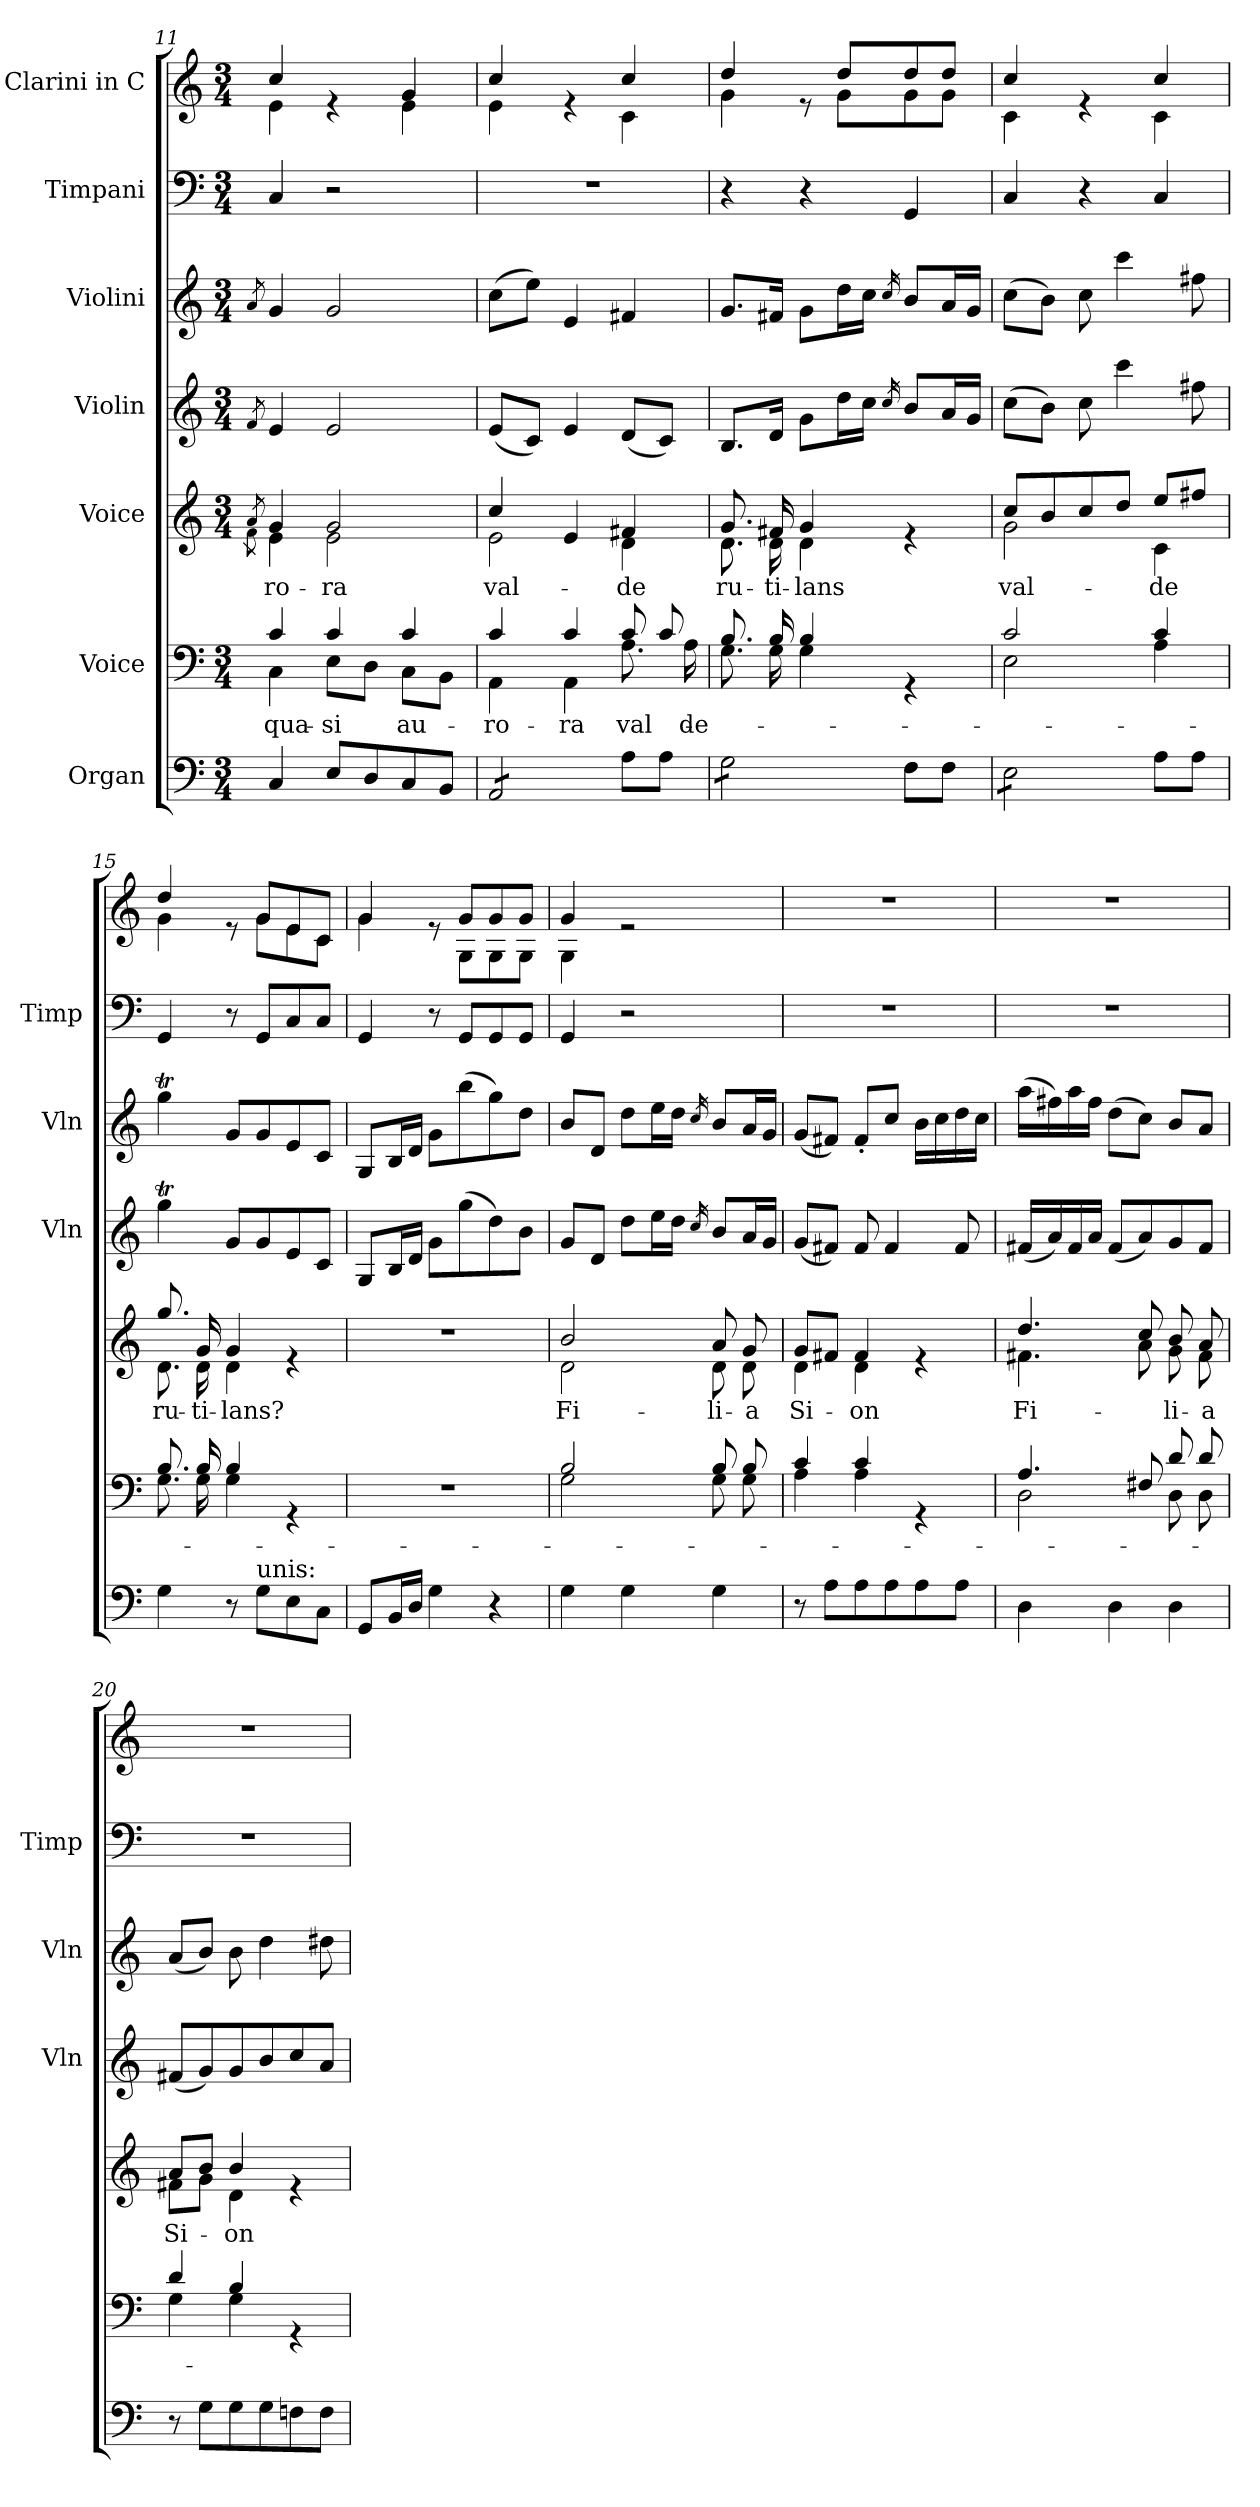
**kern	**kern	**text	**kern	**text	**kern	**kern	**kern	**kern
*part7	*part6	*part6	*part5	*part5	*part4	*part3	*part2	*part1
*staff7	*staff6	*staff6	*staff5	*staff5	*staff4	*staff3	*staff2	*staff1
*I"Organ	*I"Voice	*	*I"Voice	*	*I"Violin	*I"Violini	*I"Timpani	*I"Clarini in C
*	*	*	*	*	*I'Vln	*I'Vln	*I'Timp	*
*clefF4	*clefF4	*	*clefG2	*	*clefG2	*clefG2	*clefF4	*clefG2
*k[]	*k[]	*	*k[]	*	*k[]	*k[]	*k[]	*k[]
*M3/4	*M3/4	*	*M3/4	*	*M3/4	*M3/4	*M3/4	*M3/4
=11	=11	=11	=11	=11	=11	=11	=11	=11
*	*	*	*^	*	*	*	*	*
.	.	.	8qa/	8qf\	.	8qf/	8qa/	.	.
*	*^	*	*	*	*	*	*	*	*
!	!	!	!LO:LY:b	!	!	!LO:LY:b	!	!	!	!
*	*	*	*	*	*	*	*	*	*	*^
4C/	4c/	4C\	qua-	4g/	4e\	-ro-	4e/	4g/	4C/	4cc/	4e\
!	!	!	!LO:LY:b	!	!	!LO:LY:b	!	!	!	!	!
8E/L	4c/	8E\L	-si	2g/	2e\	-ra	2e/	2g/	2r	4re	4ryy
8D/	.	8D\J	.	.	.	.	.	.	.	.	.
!	!	!	!LO:LY:b	!	!	!	!	!	!	!	!
8C/	4c/	8C\L	au-	.	.	.	.	.	.	4g/	4e\
8BB/J	.	8BB\J	.	.	.	.	.	.	.	.	.
=12	=12	=12	=12	=12	=12	=12	=12	=12	=12	=12	=12
!	!	!	!LO:LY:b	!	!	!LO:LY:b	!	!	!	!	!
*tremolo	*	*	*	*	*	*	*	*	*	*	*
8AA/L	4c/	4AA\	-ro-	4cc/	2e\	val-	(8e/L	(8cc\L	2.r	4cc/	4e\
8AA/	.	.	.	.	.	.	8c/J)	8ee\J)	.	.	.
!	!	!	!LO:LY:b	!	!	!	!	!	!	!	!
8AA/	4c/	4AA\	-ra	4e/	.	.	4e/	4e/	.	4re	4ryy
8AA/J	.	.	.	.	.	.	.	.	.	.	.
*Xtremolo	*	*	*	*	*	*	*	*	*	*	*
!	!	!	!LO:LY:b	!	!	!LO:LY:b	!	!	!	!	!
8A\L	8c/	8.A\	val-	4f#X/	4d\	-de	(8d/L	4f#X/	.	4cc/	4c\
8A\J	8c/	.	.	.	.	.	8c/J)	.	.	.	.
!	!	!	!LO:LY:b	!	!	!	!	!	!	!	!
.	.	16A\	-de	.	.	.	.	.	.	.	.
=13	=13	=13	=13	=13	=13	=13	=13	=13	=13	=13	=13
!	!	!	!	!	!	!LO:LY:b	!	!	!	!	!
*tremolo	*	*	*	*	*	*	*	*	*	*	*
8G\L	8.B/	8.G\	.	8.g/	8.d\	ru-	8.B/L	8.g/L	4r	4dd/	4g\
8G\	.	.	.	.	.	.	.	.	.	.	.
!	!	!	!	!	!	!LO:LY:b	!	!	!	!	!
.	16B/	16G\	.	16f#X/	16d\	-ti-	16d/Jk	16f#X/Jk	.	.	.
!	!	!	!	!	!	!LO:LY:b	!	!	!	!	!
8G\	4B/	4G\	.	4g/	4d\	-lans	8g\L	8g\L	4r	8re	8ryy
8G\J	.	.	.	.	.	.	16dd\L	16dd\L	.	8dd/L	8g\L
*Xtremolo	*	*	*	*	*	*	*	*	*	*	*
.	.	.	.	.	.	.	16cc\JJ	16cc\JJ	.	.	.
.	.	.	.	.	.	.	16qcc/	16qcc/	.	.	.
8F\L	4rGG	4ryy	.	4re	4ryy	.	8b/L	8b/L	4GG/	8dd/	8g\
8F\J	.	.	.	.	.	.	16a/L	16a/L	.	8dd/J	8g\J
.	.	.	.	.	.	.	16g/JJ	16g/JJ	.	.	.
=14	=14	=14	=14	=14	=14	=14	=14	=14	=14	=14	=14
!	!	!	!	!	!	!LO:LY:b	!	!	!	!	!
*tremolo	*	*	*	*	*	*	*	*	*	*	*
8E\L	2c/	2E\	.	8cc/L	2g\	val-	(8cc\L	(8cc\L	4C/	4cc/	4c\
8E\	.	.	.	8b/	.	.	8b\J)	8b\J)	.	.	.
8E\	.	.	.	8cc/	.	.	8cc\	8cc\	4r	4re	4ryy
8E\J	.	.	.	8dd/J	.	.	4ccc\	4ccc\	.	.	.
*Xtremolo	*	*	*	*	*	*	*	*	*	*	*
!	!	!	!	!	!	!LO:LY:b	!	!	!	!	!
8A\L	4c/	4A\	.	8ee/L	4c\	-de	.	.	4C/	4cc/	4c\
8A\J	.	.	.	8ff#X/J	.	.	8ff#X\	8ff#X\	.	.	.
=15	=15	=15	=15	=15	=15	=15	=15	=15	=15	=15	=15
!	!	!	!	!	!	!LO:LY:b	!	!	!	!	!
4G\	8.B/	8.G\	.	8.gg/	8.d\	ru-	4ggT\	4ggT\	4GG/	4dd/	4g\
!	!	!	!	!	!	!LO:LY:b	!	!	!	!	!
.	16B/	16G\	.	16g/	16d\	-ti-	.	.	.	.	.
!	!	!	!	!	!	!LO:LY:b	!	!	!	!	!
8r	4B/	4G\	.	4g/	4d\	-lans?	8g/L	8g/L	8r	8re	8ryy
!LO:TX:a:t=unis&colon;	!	!	!	!	!	!	!	!	!	!	!
8G\L	.	.	.	.	.	.	8g/	8g/	8GG/L	8g/L	8g\L
8E\	4rGG	4ryy	.	4re	4ryy	.	8e/	8e/	8C/	8e/	8e\
8C\J	.	.	.	.	.	.	8c/J	8c/J	8C/J	8c/J	8c\J
*	*v	*v	*	*	*	*	*	*	*	*	*
*	*	*	*v	*v	*	*	*	*	*	*
!!LO:PB:g=z	!!
=16	=16	=16	=16	=16	=16	=16	=16	=16	=16
8GG/L	2.r	.	2.r	.	8G/L	8G/L	4GG/	4g/	4g\
16BB/L	.	.	.	.	16B/L	16B/L	.	.	.
16D/JJ	.	.	.	.	16d/JJ	16d/JJ	.	.	.
4G\	.	.	.	.	8g\L	8g\L	8r	8re	8ryy
.	.	.	.	.	(8gg\	(8bb\	8GG/L	8g/L	8G\L
4r	.	.	.	.	8dd\)	8gg\)	8GG/	8g/	8G\
.	.	.	.	.	8b\J	8dd\J	8GG/J	8g/J	8G\J
=17	=17	=17	=17	=17	=17	=17	=17	=17	=17
*	*^	*	*	*	*	*	*	*	*
!	!	!	!	!	!LO:LY:b	!	!	!	!	!
*	*	*	*	*^	*	*	*	*	*	*
4G\	2B/	2G\	.	2b/	2d\	Fi-	8g/L	8b/L	4GG/	4g/	4G\
.	.	.	.	.	.	.	8d/J	8d/J	.	.	.
4G\	.	.	.	.	.	.	8dd\L	8dd\L	2r	2re	2ryy
.	.	.	.	.	.	.	16ee\L	16ee\L	.	.	.
.	.	.	.	.	.	.	16dd\JJ	16dd\JJ	.	.	.
.	.	.	.	.	.	.	16qcc/	16qcc/	.	.	.
!	!	!	!	!	!	!LO:LY:b	!	!	!	!	!
4G\	8B/	8G\	.	8a/	8d\	-li-	8b/L	8b/L	.	.	.
!	!	!	!	!	!	!LO:LY:b	!	!	!	!	!
.	8B/	8G\	.	8g/	8d\	-a	16a/L	16a/L	.	.	.
.	.	.	.	.	.	.	16g/JJ	16g/JJ	.	.	.
*	*	*	*	*	*	*	*	*	*	*v	*v
=18	=18	=18	=18	=18	=18	=18	=18	=18	=18	=18
!	!	!	!	!	!	!LO:LY:b	!	!	!	!
8r	4c/	4A\	.	8g/L	4d\	Si-	(8g/L	(8g/L	2.r	2.r
8A\L	.	.	.	8f#X/J	.	.	8f#X/J)	8f#X/J)	.	.
!	!	!	!	!	!	!LO:LY:b	!	!	!	!
8A\	4c/	4A\	.	4f#/	4d\	-on	8f#/	8f#'/L	.	.
8A\	.	.	.	.	.	.	4f#/	8cc/J	.	.
8A\	4rGG	4ryy	.	4re	4ryy	.	.	16b\LL	.	.
.	.	.	.	.	.	.	.	16cc\	.	.
8A\J	.	.	.	.	.	.	8f#/	16dd\	.	.
.	.	.	.	.	.	.	.	16cc\JJ	.	.
=19	=19	=19	=19	=19	=19	=19	=19	=19	=19	=19
!	!	!	!	!	!	!LO:LY:b	!	!	!	!
4D\	4.A/	2D\	.	4.dd/	4.f#X\	Fi-	(16f#X/LL	(16aa\LL	2.r	2.r
.	.	.	.	.	.	.	16a/)	16ff#X\)	.	.
.	.	.	.	.	.	.	16f#/	16aa\	.	.
.	.	.	.	.	.	.	16a/JJ	16ff#\JJ	.	.
4D\	.	.	.	.	.	.	(8f#/L	(8dd\L	.	.
.	8F#X/	.	.	8cc/	8a\	.	8a/)	8cc\J)	.	.
!	!	!	!	!	!	!LO:LY:b	!	!	!	!
4D\	8d/	8D\	.	8b/	8g\	-li-	8g/	8b/L	.	.
!	!	!	!	!	!	!LO:LY:b	!	!	!	!
.	8d/	8D\	.	8a/	8f#\	-a	8f#/J	8a/J	.	.
=20	=20	=20	=20	=20	=20	=20	=20	=20	=20	=20
!	!	!	!	!	!	!LO:LY:b	!	!	!	!
8r	4d/	4G\	.	8a/L	8f#X\L	Si-	(8f#X/L	(8a/L	2.r	2.r
8G\L	.	.	.	8b/J	8g\J	.	8g/)	8b/J)	.	.
!	!	!	!	!	!	!LO:LY:b	!	!	!	!
8G\	4B/	4G\	.	4b/	4d\	-on	8g/	8b\	.	.
8G\	.	.	.	.	.	.	8b/	4dd\	.	.
8Fn\	4rGG	4ryy	.	4re	4ryy	.	8cc/	.	.	.
8F\J	.	.	.	.	.	.	8a/J	8dd#X\	.	.
*	*v	*v	*	*	*	*	*	*	*	*
*	*	*	*v	*v	*	*	*	*	*
=	=	=	=	=	=	=	=	=
*-	*-	*-	*-	*-	*-	*-	*-	*-
